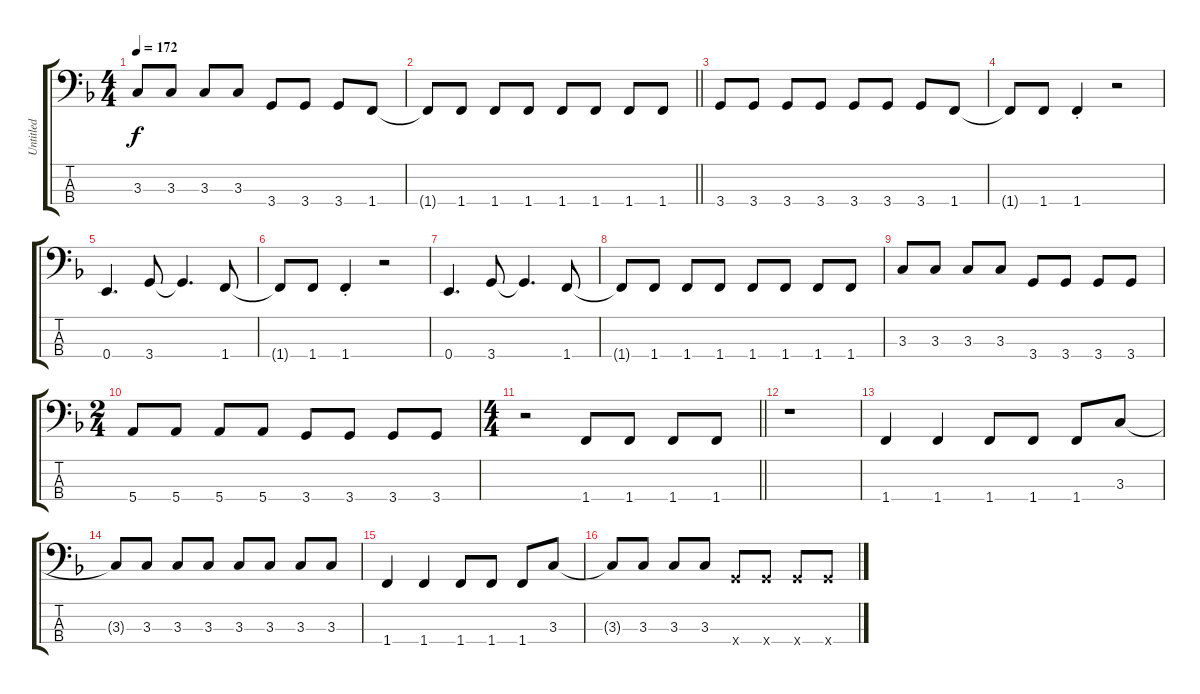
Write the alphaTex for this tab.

\track ("Untitled" "Untitled") {instrument electricbasspick}
\staff {score tabs}
\tuning (G2 D2 A1 E1) {hide}
\ts (4 4)
\tempo 172
\clef f4
\ks f
3.3.8{dy f} 3.3.8 3.3.8 3.3.8 3.4.8 3.4.8 3.4.8 1.4.8 |
\barLineRight lightlight
1.4{t}.8 1.4.8 1.4.8 1.4.8 1.4.8 1.4.8 1.4.8 1.4.8 |
3.4.8 3.4.8 3.4.8 3.4.8 3.4.8 3.4.8 3.4.8 1.4.8 |
1.4{t}.8 1.4.8 1.4{st}.4 r.2 |
0.4.4{d} 3.4.8 3.4{t}.4{d} 1.4.8 |
1.4{t}.8 1.4.8 1.4{st}.4 r.2 |
0.4.4{d} 3.4.8 3.4{t}.4{d} 1.4.8 |
1.4{t}.8 1.4.8 1.4.8 1.4.8 1.4.8 1.4.8 1.4.8 1.4.8 |
3.3.8 3.3.8 3.3.8 3.3.8 3.4.8 3.4.8 3.4.8 3.4.8 |
\ts (2 4)
5.4.8 5.4.8 5.4.8 5.4.8 3.4.8 3.4.8 3.4.8 3.4.8 |
\ts (4 4)
\barLineRight lightlight
r.2 1.4.8 1.4.8 1.4.8 1.4.8 |
r.1 |
1.4.4 1.4.4 1.4.8 1.4.8 1.4.8 3.3.8 |
3.3{t}.8 3.3.8 3.3.8 3.3.8 3.3.8 3.3.8 3.3.8 3.3.8 |
1.4.4 1.4.4 1.4.8 1.4.8 1.4.8 3.3.8 |
3.3{t}.8 3.3.8 3.3.8 3.3.8 3.4{x}.8 3.4{x}.8 3.4{x}.8 3.4{x}.8
